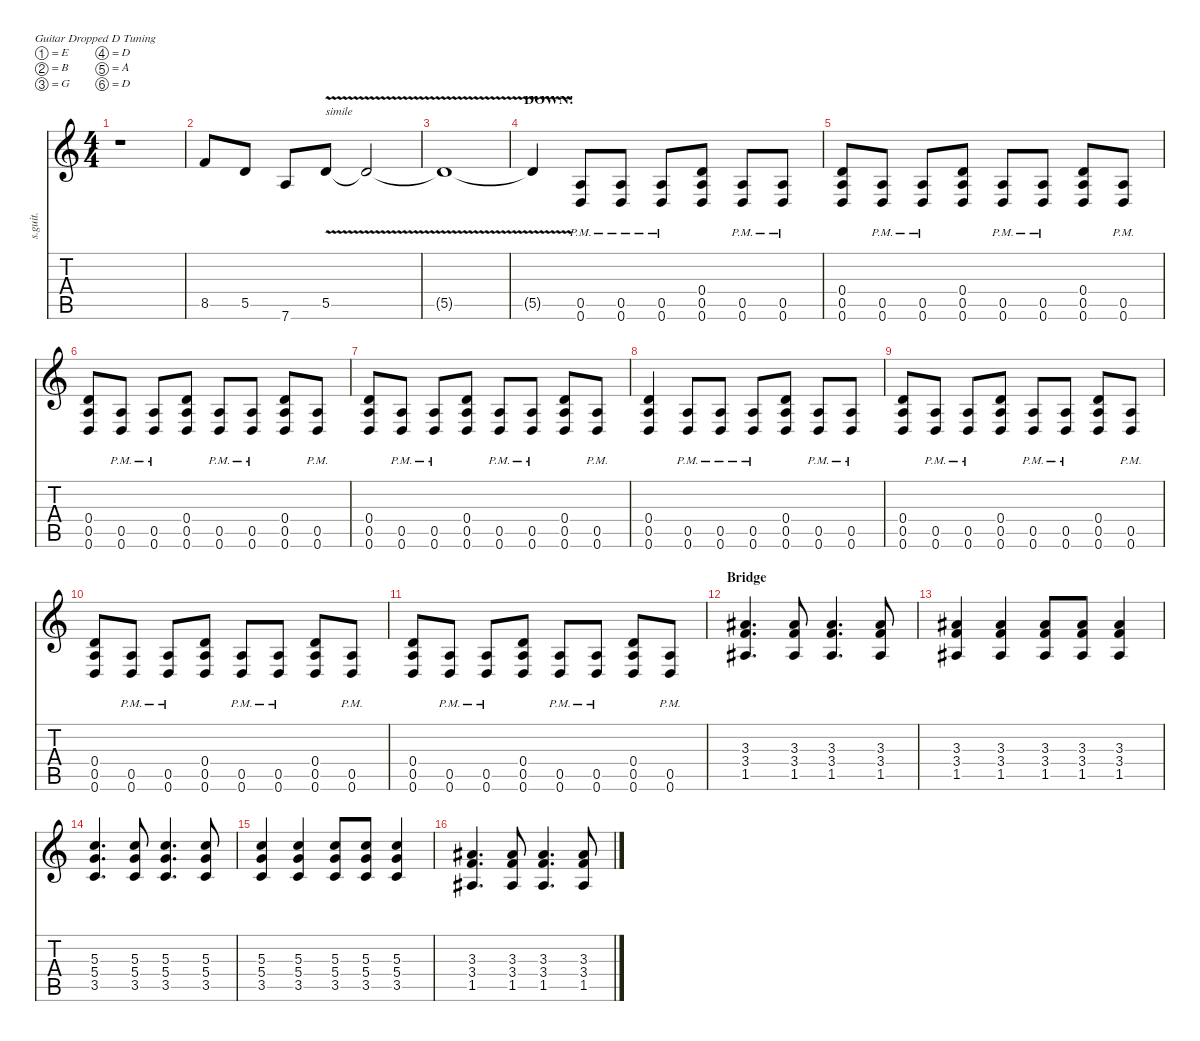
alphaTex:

\defaultSystemsLayout 4
\hideDynamics
\bracketExtendMode nobrackets
\track ("Rhythm - Zacky Vengeance" "s.guit.") {instrument distortionguitar}
\staff {score tabs}
\tuning (E4 B3 G3 D3 A2 D2)
\ts (4 4)
\tempo (130 hide)
\clef g2
\ks c
r.1{dy f} |
8.5.8{lyrics (0 "") lyrics (1 "") lyrics (2 "") lyrics (3 "") lyrics (4 "")} 5.5.8{lyrics (0 "") lyrics (1 "") lyrics (2 "") lyrics (3 "") lyrics (4 "")} 7.6.8{lyrics (0 "") lyrics (1 "") lyrics (2 "") lyrics (3 "") lyrics (4 "")} 5.5{v}.8{txt "simile" lyrics (0 "") lyrics (1 "") lyrics (2 "") lyrics (3 "") lyrics (4 "")} 5.5{v t}.2{lyrics (0 "") lyrics (1 "") lyrics (2 "") lyrics (3 "") lyrics (4 "")} |
5.5{v t}.1{lyrics (0 "") lyrics (1 "") lyrics (2 "") lyrics (3 "") lyrics (4 "")} |
\section ("" "DOWN!")
5.5{t}.4{lyrics (0 "") lyrics (1 "") lyrics (2 "") lyrics (3 "") lyrics (4 "")} (0.5{pm} 0.6{pm}).8{lyrics (0 "") lyrics (1 "") lyrics (2 "") lyrics (3 "") lyrics (4 "")} (0.5{pm} 0.6{pm}).8{lyrics (0 "") lyrics (1 "") lyrics (2 "") lyrics (3 "") lyrics (4 "")} (0.5{pm} 0.6{pm}).8{lyrics (0 "") lyrics (1 "") lyrics (2 "") lyrics (3 "") lyrics (4 "")} (0.4 0.5 0.6).8{lyrics (0 "") lyrics (1 "") lyrics (2 "") lyrics (3 "") lyrics (4 "")} (0.5{pm} 0.6{pm}).8{lyrics (0 "") lyrics (1 "") lyrics (2 "") lyrics (3 "") lyrics (4 "")} (0.5{pm} 0.6{pm}).8{lyrics (0 "") lyrics (1 "") lyrics (2 "") lyrics (3 "") lyrics (4 "")} |
(0.4 0.5 0.6).8{lyrics (0 "") lyrics (1 "") lyrics (2 "") lyrics (3 "") lyrics (4 "")} (0.5{pm} 0.6{pm}).8{lyrics (0 "") lyrics (1 "") lyrics (2 "") lyrics (3 "") lyrics (4 "")} (0.5{pm} 0.6{pm}).8{lyrics (0 "") lyrics (1 "") lyrics (2 "") lyrics (3 "") lyrics (4 "")} (0.4 0.5 0.6).8{lyrics (0 "") lyrics (1 "") lyrics (2 "") lyrics (3 "") lyrics (4 "")} (0.5{pm} 0.6{pm}).8{lyrics (0 "") lyrics (1 "") lyrics (2 "") lyrics (3 "") lyrics (4 "")} (0.5{pm} 0.6{pm}).8{lyrics (0 "") lyrics (1 "") lyrics (2 "") lyrics (3 "") lyrics (4 "")} (0.4 0.5 0.6).8{lyrics (0 "") lyrics (1 "") lyrics (2 "") lyrics (3 "") lyrics (4 "")} (0.5{pm} 0.6{pm}).8{lyrics (0 "") lyrics (1 "") lyrics (2 "") lyrics (3 "") lyrics (4 "")} |
(0.4 0.5 0.6).8{lyrics (0 "") lyrics (1 "") lyrics (2 "") lyrics (3 "") lyrics (4 "")} (0.5{pm} 0.6{pm}).8{lyrics (0 "") lyrics (1 "") lyrics (2 "") lyrics (3 "") lyrics (4 "")} (0.5{pm} 0.6{pm}).8{lyrics (0 "") lyrics (1 "") lyrics (2 "") lyrics (3 "") lyrics (4 "")} (0.4 0.5 0.6).8{lyrics (0 "") lyrics (1 "") lyrics (2 "") lyrics (3 "") lyrics (4 "")} (0.5{pm} 0.6{pm}).8{lyrics (0 "") lyrics (1 "") lyrics (2 "") lyrics (3 "") lyrics (4 "")} (0.5{pm} 0.6{pm}).8{lyrics (0 "") lyrics (1 "") lyrics (2 "") lyrics (3 "") lyrics (4 "")} (0.4 0.5 0.6).8{lyrics (0 "") lyrics (1 "") lyrics (2 "") lyrics (3 "") lyrics (4 "")} (0.5{pm} 0.6{pm}).8{lyrics (0 "") lyrics (1 "") lyrics (2 "") lyrics (3 "") lyrics (4 "")} |
(0.4 0.5 0.6).8{lyrics (0 "") lyrics (1 "") lyrics (2 "") lyrics (3 "") lyrics (4 "")} (0.5{pm} 0.6{pm}).8{lyrics (0 "") lyrics (1 "") lyrics (2 "") lyrics (3 "") lyrics (4 "")} (0.5{pm} 0.6{pm}).8{lyrics (0 "") lyrics (1 "") lyrics (2 "") lyrics (3 "") lyrics (4 "")} (0.4 0.5 0.6).8{lyrics (0 "") lyrics (1 "") lyrics (2 "") lyrics (3 "") lyrics (4 "")} (0.5{pm} 0.6{pm}).8{lyrics (0 "") lyrics (1 "") lyrics (2 "") lyrics (3 "") lyrics (4 "")} (0.5{pm} 0.6{pm}).8{lyrics (0 "") lyrics (1 "") lyrics (2 "") lyrics (3 "") lyrics (4 "")} (0.4 0.5 0.6).8{lyrics (0 "") lyrics (1 "") lyrics (2 "") lyrics (3 "") lyrics (4 "")} (0.5{pm} 0.6{pm}).8{lyrics (0 "") lyrics (1 "") lyrics (2 "") lyrics (3 "") lyrics (4 "")} |
(0.4 0.5 0.6).4{lyrics (0 "") lyrics (1 "") lyrics (2 "") lyrics (3 "") lyrics (4 "")} (0.5{pm} 0.6{pm}).8{lyrics (0 "") lyrics (1 "") lyrics (2 "") lyrics (3 "") lyrics (4 "")} (0.5{pm} 0.6{pm}).8{lyrics (0 "") lyrics (1 "") lyrics (2 "") lyrics (3 "") lyrics (4 "")} (0.5{pm} 0.6{pm}).8{lyrics (0 "") lyrics (1 "") lyrics (2 "") lyrics (3 "") lyrics (4 "")} (0.4 0.5 0.6).8{lyrics (0 "") lyrics (1 "") lyrics (2 "") lyrics (3 "") lyrics (4 "")} (0.5{pm} 0.6{pm}).8{lyrics (0 "") lyrics (1 "") lyrics (2 "") lyrics (3 "") lyrics (4 "")} (0.5{pm} 0.6{pm}).8{lyrics (0 "") lyrics (1 "") lyrics (2 "") lyrics (3 "") lyrics (4 "")} |
(0.4 0.5 0.6).8{lyrics (0 "") lyrics (1 "") lyrics (2 "") lyrics (3 "") lyrics (4 "")} (0.5{pm} 0.6{pm}).8{lyrics (0 "") lyrics (1 "") lyrics (2 "") lyrics (3 "") lyrics (4 "")} (0.5{pm} 0.6{pm}).8{lyrics (0 "") lyrics (1 "") lyrics (2 "") lyrics (3 "") lyrics (4 "")} (0.4 0.5 0.6).8{lyrics (0 "") lyrics (1 "") lyrics (2 "") lyrics (3 "") lyrics (4 "")} (0.5{pm} 0.6{pm}).8{lyrics (0 "") lyrics (1 "") lyrics (2 "") lyrics (3 "") lyrics (4 "")} (0.5{pm} 0.6{pm}).8{lyrics (0 "") lyrics (1 "") lyrics (2 "") lyrics (3 "") lyrics (4 "")} (0.4 0.5 0.6).8{lyrics (0 "") lyrics (1 "") lyrics (2 "") lyrics (3 "") lyrics (4 "")} (0.5{pm} 0.6{pm}).8{lyrics (0 "") lyrics (1 "") lyrics (2 "") lyrics (3 "") lyrics (4 "")} |
(0.4 0.5 0.6).8{lyrics (0 "") lyrics (1 "") lyrics (2 "") lyrics (3 "") lyrics (4 "")} (0.5{pm} 0.6{pm}).8{lyrics (0 "") lyrics (1 "") lyrics (2 "") lyrics (3 "") lyrics (4 "")} (0.5{pm} 0.6{pm}).8{lyrics (0 "") lyrics (1 "") lyrics (2 "") lyrics (3 "") lyrics (4 "")} (0.4 0.5 0.6).8{lyrics (0 "") lyrics (1 "") lyrics (2 "") lyrics (3 "") lyrics (4 "")} (0.5{pm} 0.6{pm}).8{lyrics (0 "") lyrics (1 "") lyrics (2 "") lyrics (3 "") lyrics (4 "")} (0.5{pm} 0.6{pm}).8{lyrics (0 "") lyrics (1 "") lyrics (2 "") lyrics (3 "") lyrics (4 "")} (0.4 0.5 0.6).8{lyrics (0 "") lyrics (1 "") lyrics (2 "") lyrics (3 "") lyrics (4 "")} (0.5{pm} 0.6{pm}).8{lyrics (0 "") lyrics (1 "") lyrics (2 "") lyrics (3 "") lyrics (4 "")} |
(0.4 0.5 0.6).8{lyrics (0 "") lyrics (1 "") lyrics (2 "") lyrics (3 "") lyrics (4 "")} (0.5{pm} 0.6{pm}).8{lyrics (0 "") lyrics (1 "") lyrics (2 "") lyrics (3 "") lyrics (4 "")} (0.5{pm} 0.6{pm}).8{lyrics (0 "") lyrics (1 "") lyrics (2 "") lyrics (3 "") lyrics (4 "")} (0.4 0.5 0.6).8{lyrics (0 "") lyrics (1 "") lyrics (2 "") lyrics (3 "") lyrics (4 "")} (0.5{pm} 0.6{pm}).8{lyrics (0 "") lyrics (1 "") lyrics (2 "") lyrics (3 "") lyrics (4 "")} (0.5{pm} 0.6{pm}).8{lyrics (0 "") lyrics (1 "") lyrics (2 "") lyrics (3 "") lyrics (4 "")} (0.4 0.5 0.6).8{lyrics (0 "") lyrics (1 "") lyrics (2 "") lyrics (3 "") lyrics (4 "")} (0.5{pm} 0.6{pm}).8{lyrics (0 "") lyrics (1 "") lyrics (2 "") lyrics (3 "") lyrics (4 "")} |
\section ("" "Bridge")
(3.3{acc #} 3.4 1.5{acc #}).4{d lyrics (0 "") lyrics (1 "") lyrics (2 "") lyrics (3 "") lyrics (4 "")} (3.3{acc #} 3.4 1.5{acc #}).8{lyrics (0 "") lyrics (1 "") lyrics (2 "") lyrics (3 "") lyrics (4 "")} (3.3{acc #} 3.4 1.5{acc #}).4{d lyrics (0 "") lyrics (1 "") lyrics (2 "") lyrics (3 "") lyrics (4 "")} (3.3{acc #} 3.4 1.5{acc #}).8{lyrics (0 "") lyrics (1 "") lyrics (2 "") lyrics (3 "") lyrics (4 "")} |
(3.3{acc #} 3.4 1.5{acc #}).4{lyrics (0 "") lyrics (1 "") lyrics (2 "") lyrics (3 "") lyrics (4 "")} (3.3{acc #} 3.4 1.5{acc #}).4{lyrics (0 "") lyrics (1 "") lyrics (2 "") lyrics (3 "") lyrics (4 "")} (3.3{acc #} 3.4 1.5{acc #}).8{lyrics (0 "") lyrics (1 "") lyrics (2 "") lyrics (3 "") lyrics (4 "")} (3.3{acc #} 3.4 1.5{acc #}).8{lyrics (0 "") lyrics (1 "") lyrics (2 "") lyrics (3 "") lyrics (4 "")} (3.3{acc #} 3.4 1.5{acc #}).4{lyrics (0 "") lyrics (1 "") lyrics (2 "") lyrics (3 "") lyrics (4 "")} |
(5.3 5.4 3.5).4{d lyrics (0 "") lyrics (1 "") lyrics (2 "") lyrics (3 "") lyrics (4 "")} (5.3 5.4 3.5).8{lyrics (0 "") lyrics (1 "") lyrics (2 "") lyrics (3 "") lyrics (4 "")} (5.3 5.4 3.5).4{d lyrics (0 "") lyrics (1 "") lyrics (2 "") lyrics (3 "") lyrics (4 "")} (5.3 5.4 3.5).8{lyrics (0 "") lyrics (1 "") lyrics (2 "") lyrics (3 "") lyrics (4 "")} |
(5.3 5.4 3.5).4{lyrics (0 "") lyrics (1 "") lyrics (2 "") lyrics (3 "") lyrics (4 "")} (5.3 5.4 3.5).4{lyrics (0 "") lyrics (1 "") lyrics (2 "") lyrics (3 "") lyrics (4 "")} (5.3 5.4 3.5).8{lyrics (0 "") lyrics (1 "") lyrics (2 "") lyrics (3 "") lyrics (4 "")} (5.3 5.4 3.5).8{lyrics (0 "") lyrics (1 "") lyrics (2 "") lyrics (3 "") lyrics (4 "")} (5.3 5.4 3.5).4{lyrics (0 "") lyrics (1 "") lyrics (2 "") lyrics (3 "") lyrics (4 "")} |
(3.3{acc #} 3.4 1.5{acc #}).4{d lyrics (0 "") lyrics (1 "") lyrics (2 "") lyrics (3 "") lyrics (4 "")} (3.3{acc #} 3.4 1.5{acc #}).8{lyrics (0 "") lyrics (1 "") lyrics (2 "") lyrics (3 "") lyrics (4 "")} (3.3{acc #} 3.4 1.5{acc #}).4{d lyrics (0 "") lyrics (1 "") lyrics (2 "") lyrics (3 "") lyrics (4 "")} (3.3{acc #} 3.4 1.5{acc #}).8{lyrics (0 "") lyrics (1 "") lyrics (2 "") lyrics (3 "") lyrics (4 "")}
